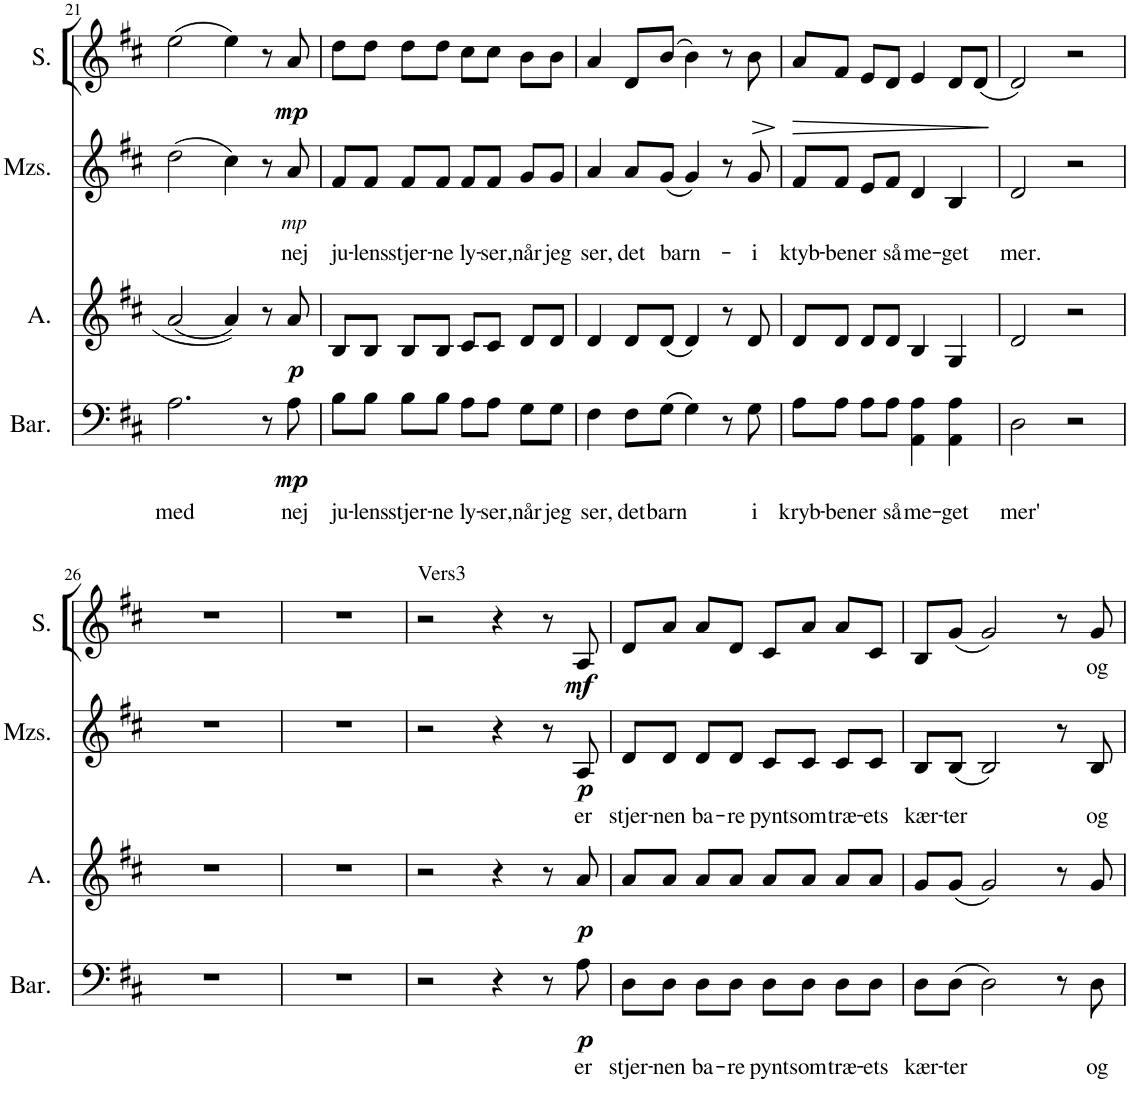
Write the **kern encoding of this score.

**kern	**text	**dynam	**kern	**dynam	**kern	**text	**dynam	**kern	**text	**dynam
*part4	*part4	*part4	*part3	*part3	*part2	*part2	*part2	*part1	*part1	*part1
*staff4	*staff4	*staff4	*staff3	*staff3	*staff2	*staff2	*staff2	*staff1	*staff1	*staff1
*I"Baryton	*	*	*I"Alt	*	*I"Mezzosopran	*	*	*I"Soprano	*	*
*I'Bar.	*	*	*I'A.	*	*I'Mzs.	*	*	*I'S.	*	*
!!LO:PB:g=z
*clefF4	*	*	*clefG2	*	*clefG2	*	*	*clefG2	*	*
*k[f#c#]	*	*	*k[f#c#]	*	*k[f#c#]	*	*	*k[f#c#]	*	*
*M4/4	*	*	*M4/4	*	*M4/4	*	*	*M4/4	*	*
=21	=21	=21	=21	=21	=21	=21	=21	=21	=21	=21
!	!LO:LY:b	!	!	!	!	!	!	!	!	!
2.A\	med	.	(2a/	.	(2dd\	.	.	(2ee\	.	.
.	.	.	4a/)	.	4cc#\)	.	.	4ee\)	.	.
8r	.	.	8r	.	8r	.	.	8r	.	.
!	!LO:LY:b	!LO:DY:b	!	!LO:DY:b	!	!LO:LY:b	!LO:DY:b	!	!	!LO:DY:b
8A\	nej	mp	8a/	p	8a/	nej	other-dynamics	8a/	.	mp
=22	=22	=22	=22	=22	=22	=22	=22	=22	=22	=22
!	!LO:LY:b	!	!	!	!	!LO:LY:b	!	!	!	!
8B\L	ju-	.	8B/L	.	8f#/L	ju-	.	8dd\L	.	.
!	!LO:LY:b	!	!	!	!	!LO:LY:b	!	!	!	!
8B\J	-lens	.	8B/J	.	8f#/J	-lens	.	8dd\J	.	.
!	!LO:LY:b	!	!	!	!	!LO:LY:b	!	!	!	!
8B\L	stjer-	.	8B/L	.	8f#/L	stjer-	.	8dd\L	.	.
!	!LO:LY:b	!	!	!	!	!LO:LY:b	!	!	!	!
8B\J	-ne	.	8B/J	.	8f#/J	-ne	.	8dd\J	.	.
!	!LO:LY:b	!	!	!	!	!LO:LY:b	!	!	!	!
8A\L	ly-	.	8c#/L	.	8f#/L	ly-	.	8cc#\L	.	.
!	!LO:LY:b	!	!	!	!	!LO:LY:b	!	!	!	!
8A\J	-ser,	.	8c#/J	.	8f#/J	-ser,	.	8cc#\J	.	.
!	!LO:LY:b	!	!	!	!	!LO:LY:b	!	!	!	!
8G\L	når	.	8d/L	.	8g/L	når	.	8b\L	.	.
!	!LO:LY:b	!	!	!	!	!LO:LY:b	!	!	!	!
8G\J	jeg	.	8d/J	.	8g/J	jeg	.	8b\J	.	.
=23	=23	=23	=23	=23	=23	=23	=23	=23	=23	=23
!	!LO:LY:b	!	!	!	!	!LO:LY:b	!	!	!	!
4F#\	ser,	.	4d/	.	4a/	ser,	.	4a/	.	.
!	!LO:LY:b	!	!	!	!	!LO:LY:b	!	!	!	!
8F#\L	det	.	8d/L	.	8a/L	det	.	8d/L	.	.
!	!LO:LY:b	!	!	!	!	!LO:LY:b	!	!	!	!
(8G\J	barn	.	(8d/J	.	(8g/J	barn-	.	(8b/J	.	.
4G\)	.	.	4d/)	.	4g/)	.	.	4b\)	.	.
8r	.	.	8r	.	8r	.	.	8r	.	.
!	!LO:LY:b	!	!	!	!	!LO:LY:b	!	!	!	!LO:HP:b
8G\	i	.	8d/	.	8g/	-i	.	8b\	.	>
.	.	.	.	.	.	.	.	.	.	]
=24	=24	=24	=24	=24	=24	=24	=24	=24	=24	=24
!	!LO:LY:b	!	!	!	!	!LO:LY:b	!	!	!	!LO:HP:b
8A\L	kryb-	.	8d/L	.	8f#/L	ktyb-	.	8a/L	.	>
!	!LO:LY:b	!	!	!	!	!LO:LY:b	!	!	!	!
8A\J	-ben	.	8d/J	.	8f#/J	-ben	.	8f#/J	.	.
!	!LO:LY:b	!	!	!	!	!LO:LY:b	!	!	!	!
8A\L	er	.	8d/L	.	8e/L	er	.	8e/L	.	.
!	!LO:LY:b	!	!	!	!	!LO:LY:b	!	!	!	!
8A\J	så	.	8d/J	.	8f#/J	så	.	8d/J	.	.
!	!LO:LY:b	!	!	!	!	!LO:LY:b	!	!	!	!
4AA\ 4A\	me-	.	4B/	.	4d/	me-	.	4e/	.	.
!	!LO:LY:b	!	!	!	!	!LO:LY:b	!	!	!	!
4AA\ 4A\	-get	.	4G/	.	4B/	-get	.	8d/L	.	.
.	.	.	.	.	.	.	.	(8d/J	.	.
.	.	.	.	.	.	.	.	.	.	]
=25	=25	=25	=25	=25	=25	=25	=25	=25	=25	=25
!	!LO:LY:b	!	!	!	!	!LO:LY:b	!	!	!	!
2D\	mer'	.	2d/	.	2d/	mer.	.	2d/)	.	.
2r	.	.	2r	.	2r	.	.	2r	.	.
!!LO:LB:g=z
=26	=26	=26	=26	=26	=26	=26	=26	=26	=26	=26
1r	.	.	1r	.	1r	.	.	1r	.	.
=27	=27	=27	=27	=27	=27	=27	=27	=27	=27	=27
1r	.	.	1r	.	1r	.	.	1r	.	.
=28	=28	=28	=28	=28	=28	=28	=28	=28	=28	=28
!	!	!	!	!	!	!	!	!LO:TX:a:t=Vers3	!	!
2r	.	.	2r	.	2r	.	.	2r	.	.
4r	.	.	4r	.	4r	.	.	4r	.	.
8r	.	.	8r	.	8r	.	.	8r	.	.
!	!LO:LY:b	!LO:DY:b	!	!LO:DY:b	!	!LO:LY:b	!LO:DY:b	!	!	!LO:DY:b
8A\	er	p	8a/	p	8A/	er	p	8A/	.	mf
=29	=29	=29	=29	=29	=29	=29	=29	=29	=29	=29
!	!LO:LY:b	!	!	!	!	!LO:LY:b	!	!	!	!
8D\L	stjer-	.	8a/L	.	8d/L	stjer-	.	8d/L	.	.
!	!LO:LY:b	!	!	!	!	!LO:LY:b	!	!	!	!
8D\J	-nen	.	8a/J	.	8d/J	-nen	.	8a/J	.	.
!	!LO:LY:b	!	!	!	!	!LO:LY:b	!	!	!	!
8D\L	ba-	.	8a/L	.	8d/L	ba-	.	8a/L	.	.
!	!LO:LY:b	!	!	!	!	!LO:LY:b	!	!	!	!
8D\J	-re	.	8a/J	.	8d/J	-re	.	8d/J	.	.
!	!LO:LY:b	!	!	!	!	!LO:LY:b	!	!	!	!
8D\L	pynt	.	8a/L	.	8c#/L	pynt	.	8c#/L	.	.
!	!LO:LY:b	!	!	!	!	!LO:LY:b	!	!	!	!
8D\J	som	.	8a/J	.	8c#/J	som	.	8a/J	.	.
!	!LO:LY:b	!	!	!	!	!LO:LY:b	!	!	!	!
8D\L	træ-	.	8a/L	.	8c#/L	træ-	.	8a/L	.	.
!	!LO:LY:b	!	!	!	!	!LO:LY:b	!	!	!	!
8D\J	-ets	.	8a/J	.	8c#/J	-ets	.	8c#/J	.	.
=30	=30	=30	=30	=30	=30	=30	=30	=30	=30	=30
!	!LO:LY:b	!	!	!	!	!LO:LY:b	!	!	!	!
8D\L	kær-	.	8g/L	.	8B/L	kær-	.	8B/L	.	.
!	!LO:LY:b	!	!	!	!	!LO:LY:b	!	!	!	!
(8D\J	-ter	.	(8g/J	.	(8B/J	-ter	.	(8g/J	.	.
2D\)	.	.	2g/)	.	2B/)	.	.	2g/)	.	.
8r	.	.	8r	.	8r	.	.	8r	.	.
!	!LO:LY:b	!	!	!	!	!LO:LY:b	!	!	!LO:LY:b	!
8D\	og	.	8g/	.	8B/	og	.	8g/	og	.
=	=	=	=	=	=	=	=	=	=	=
*-	*-	*-	*-	*-	*-	*-	*-	*-	*-	*-
